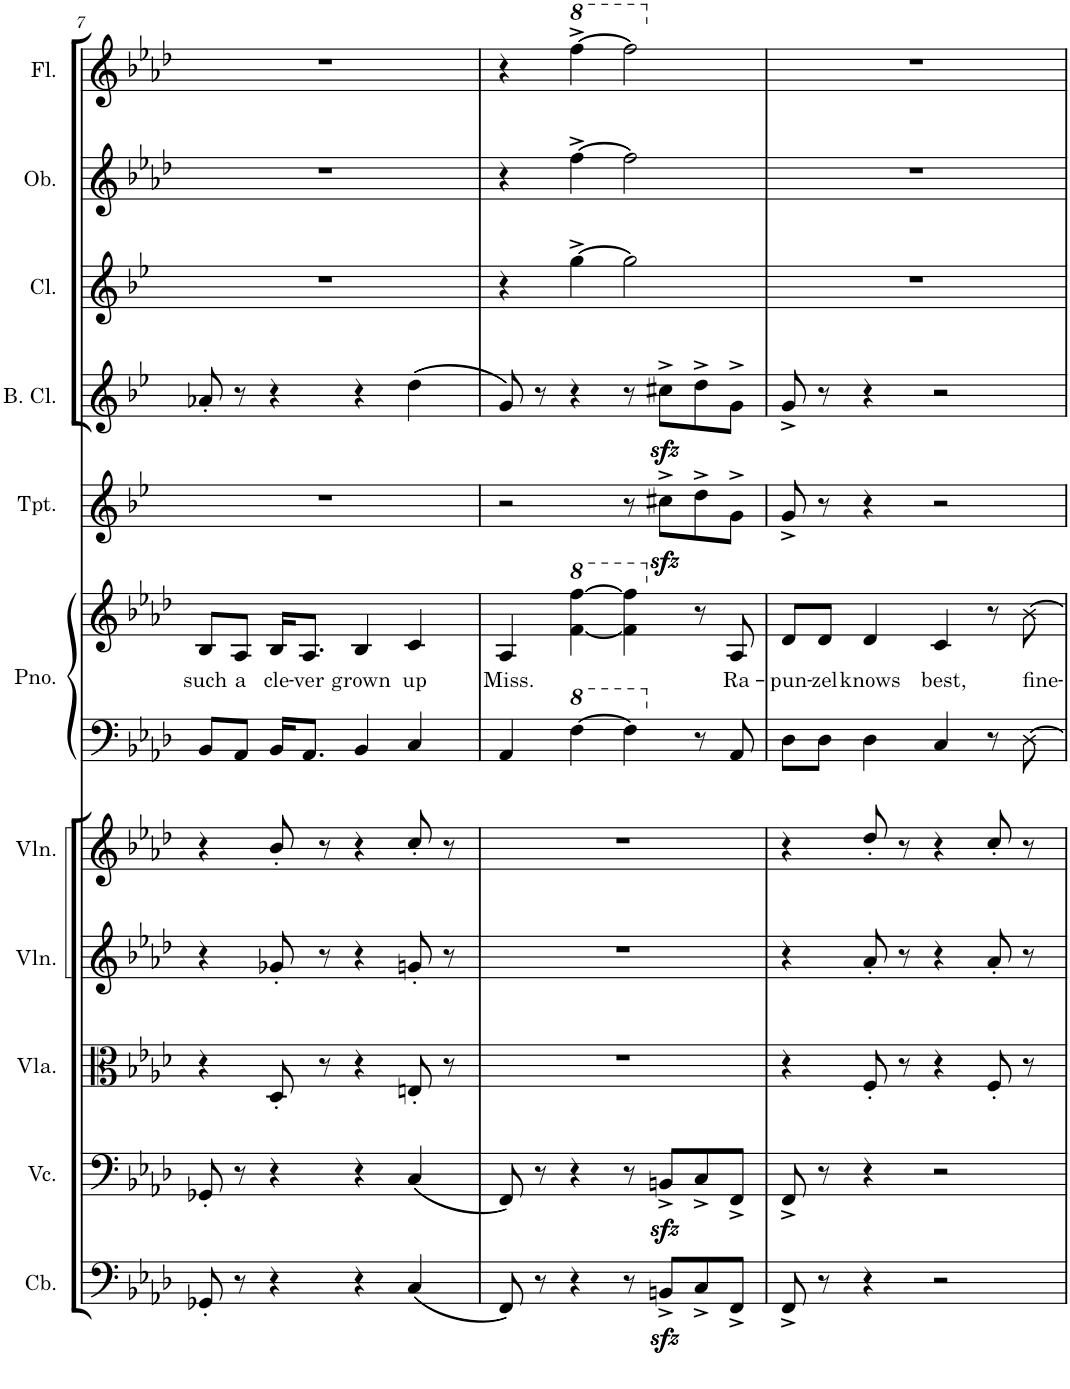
**kern	**kern	**kern	**kern	**kern	**kern	**kern	**text	**kern	**kern	**kern	**kern	**kern
*part11	*part10	*part9	*part8	*part7	*part6	*part6	*part6	*part5	*part4	*part3	*part2	*part1
*staff12	*staff11	*staff10	*staff9	*staff8	*staff7	*staff6	*staff6	*staff5	*staff4	*staff3	*staff2	*staff1
*I"Contrabass	*I"Violoncello	*I"Viola	*I"Violin	*I"Violin	*I"Grand Piano	*	*	*I"Trumpet	*I"Bass Clarinet	*I"Clarinet	*I"Oboe	*I"Flute
*I'Cb.	*I'Vc.	*I'Vla.	*I'Vln.	*I'Vln.	*I'Pno.	*	*	*I'Tpt.	*I'B. Cl.	*I'Cl.	*I'Ob.	*I'Fl.
!!LO:PB:g=z
*clefF4	*clefF4	*clefC3	*clefG2	*clefG2	*clefF4	*clefG2	*	*clefG2	*clefG2	*clefG2	*clefG2	*clefG2
*Trd7c12	*	*	*	*	*	*	*	*Trd1c2	*Trd8c14	*Trd1c2	*	*
*k[b-e-a-d-]	*k[b-e-a-d-]	*k[b-e-a-d-]	*k[b-e-a-d-]	*k[b-e-a-d-]	*k[b-e-a-d-]	*k[b-e-a-d-]	*	*k[b-e-]	*k[b-e-]	*k[b-e-]	*k[b-e-a-d-]	*k[b-e-a-d-]
*M2/2	*M2/2	*M2/2	*M2/2	*M2/2	*M2/2	*M2/2	*	*M2/2	*M2/2	*M2/2	*M2/2	*M2/2
*met(c|)	*met(c|)	*met(c|)	*met(c|)	*met(c|)	*met(c|)	*met(c|)	*	*met(c|)	*met(c|)	*met(c|)	*met(c|)	*met(c|)
=7	=7	=7	=7	=7	=7	=7	=7	=7	=7	=7	=7	=7
!	!	!	!	!	!	!	!LO:LY:b	!	!	!	!	!
8GG-X'/	8GG-X'/	4r	4r	4r	8BB-/L	8B-/L	such	1r	8a-X'/	1r	1r	1r
!	!	!	!	!	!	!	!LO:LY:b	!	!	!	!	!
8r	8r	.	.	.	8AA-/J	8A-/J	a	.	8r	.	.	.
!	!	!	!	!	!	!	!LO:LY:b	!	!	!	!	!
4r	4r	8D-'/	8g-X'/	8b-'/	16BB-/KL	16B-/KL	cle-	.	4r	.	.	.
!	!	!	!	!	!	!	!LO:LY:b	!	!	!	!	!
.	.	.	.	.	8.AA-/J	8.A-/J	-ver	.	.	.	.	.
.	.	8r	8r	8r	.	.	.	.	.	.	.	.
!	!	!	!	!	!	!	!LO:LY:b	!	!	!	!	!
4r	4r	4r	4r	4r	4BB-/	4B-/	grown	.	4r	.	.	.
!	!	!	!	!	!	!	!LO:LY:b	!	!	!	!	!
(4C/	(4C/	8En'/	8gn'/	8cc'/	4C/	4c/	up	.	(4dd\	.	.	.
.	.	8r	8r	8r	.	.	.	.	.	.	.	.
=8	=8	=8	=8	=8	=8	=8	=8	=8	=8	=8	=8	=8
!	!	!	!	!	!	!	!LO:LY:b	!	!	!	!	!
8FF/)	8FF/)	1r	1r	1r	4AA-/	4A-/	Miss.	2r	8g/)	4r	4r	4r
8r	8r	.	.	.	.	.	.	.	8r	.	.	.
*	*	*	*	*	*8va	*	*	*	*	*	*	*
*	*	*	*	*	*	*8va	*	*	*	*	*	*
*	*	*	*	*	*	*	*	*	*	*	*	*8va
4r	4r	.	.	.	[4f\	[4ff\ [4fff\	.	.	4r	[4gg^\	[4ff^\	[4fff^\
8r	8r	.	.	.	4f\]	4ff\] 4fff\]	.	8r	8r	2gg\]	2ff\]	2fff\]
8BBnzz<^/L	8BBnzz<^/L	.	.	.	.	.	.	8cc#Xzz<^\L	8cc#Xzz<^\L	.	.	.
*	*	*	*	*	*X8va	*	*	*	*	*	*	*
*	*	*	*	*	*	*X8va	*	*	*	*	*	*
8C^/	8C^/	.	.	.	8r	8r	.	8dd^\	8dd^\	.	.	.
!	!	!	!	!	!	!	!LO:LY:b	!	!	!	!	!
8FF^/J	8FF^/J	.	.	.	8AA-/	8A-/	Ra-	8g^\J	8g^\J	.	.	.
=9	=9	=9	=9	=9	=9	=9	=9	=9	=9	=9	=9	=9
!	!	!	!	!	!	!	!LO:LY:b	!	!	!	!	!
*	*	*	*	*	*	*	*	*	*	*	*	*X8va
8FF^/	8FF^/	4r	4r	4r	8D-\L	8d-/L	-pun-	8g^/	8g^/	1r	1r	1r
!	!	!	!	!	!	!	!LO:LY:b	!	!	!	!	!
8r	8r	.	.	.	8D-\J	8d-/J	-zel	8r	8r	.	.	.
!	!	!	!	!	!	!	!LO:LY:b	!	!	!	!	!
4r	4r	8F'/	8a-'/	8dd-'/	4D-\	4d-/	knows	4r	4r	.	.	.
.	.	8r	8r	8r	.	.	.	.	.	.	.	.
!	!	!	!	!	!	!	!LO:LY:b	!	!	!	!	!
2r	2r	4r	4r	4r	4C/	4c/	best,	2r	2r	.	.	.
.	.	8F'/	8a-'/	8cc'/	8r	8r	.	.	.	.	.	.
!	!	!	!	!	!	!	!LO:LY:b	!	!	!	!	!
.	.	8r	8r	8r	[8D-\	[8b-\	fine-	.	.	.	.	.
=	=	=	=	=	=	=	=	=	=	=	=	=
*-	*-	*-	*-	*-	*-	*-	*-	*-	*-	*-	*-	*-
